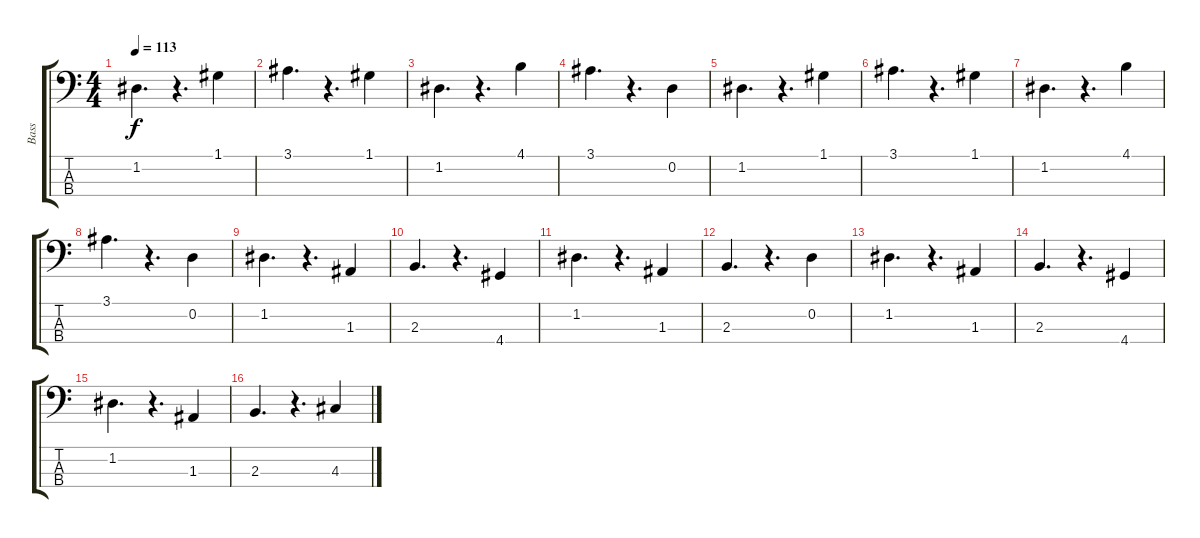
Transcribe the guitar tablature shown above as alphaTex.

\track ("Bass" "Bass") {instrument fretlessbass}
\staff {score tabs}
\tuning (G2 D2 A1 E1) {hide}
\ts (4 4)
\tempo 113
\clef f4
\ks c
1.2.4{d dy f} r.4{d} 1.1.4 |
3.1.4{d} r.4{d} 1.1.4 |
1.2.4{d} r.4{d} 4.1.4 |
3.1.4{d} r.4{d} 0.2.4 |
1.2.4{d} r.4{d} 1.1.4 |
3.1.4{d} r.4{d} 1.1.4 |
1.2.4{d} r.4{d} 4.1.4 |
3.1.4{d} r.4{d} 0.2.4 |
1.2.4{d} r.4{d} 1.3.4 |
2.3.4{d} r.4{d} 4.4.4 |
1.2.4{d} r.4{d} 1.3.4 |
2.3.4{d} r.4{d} 0.2.4 |
1.2.4{d} r.4{d} 1.3.4 |
2.3.4{d} r.4{d} 4.4.4 |
1.2.4{d} r.4{d} 1.3.4 |
2.3.4{d} r.4{d} 4.3.4
